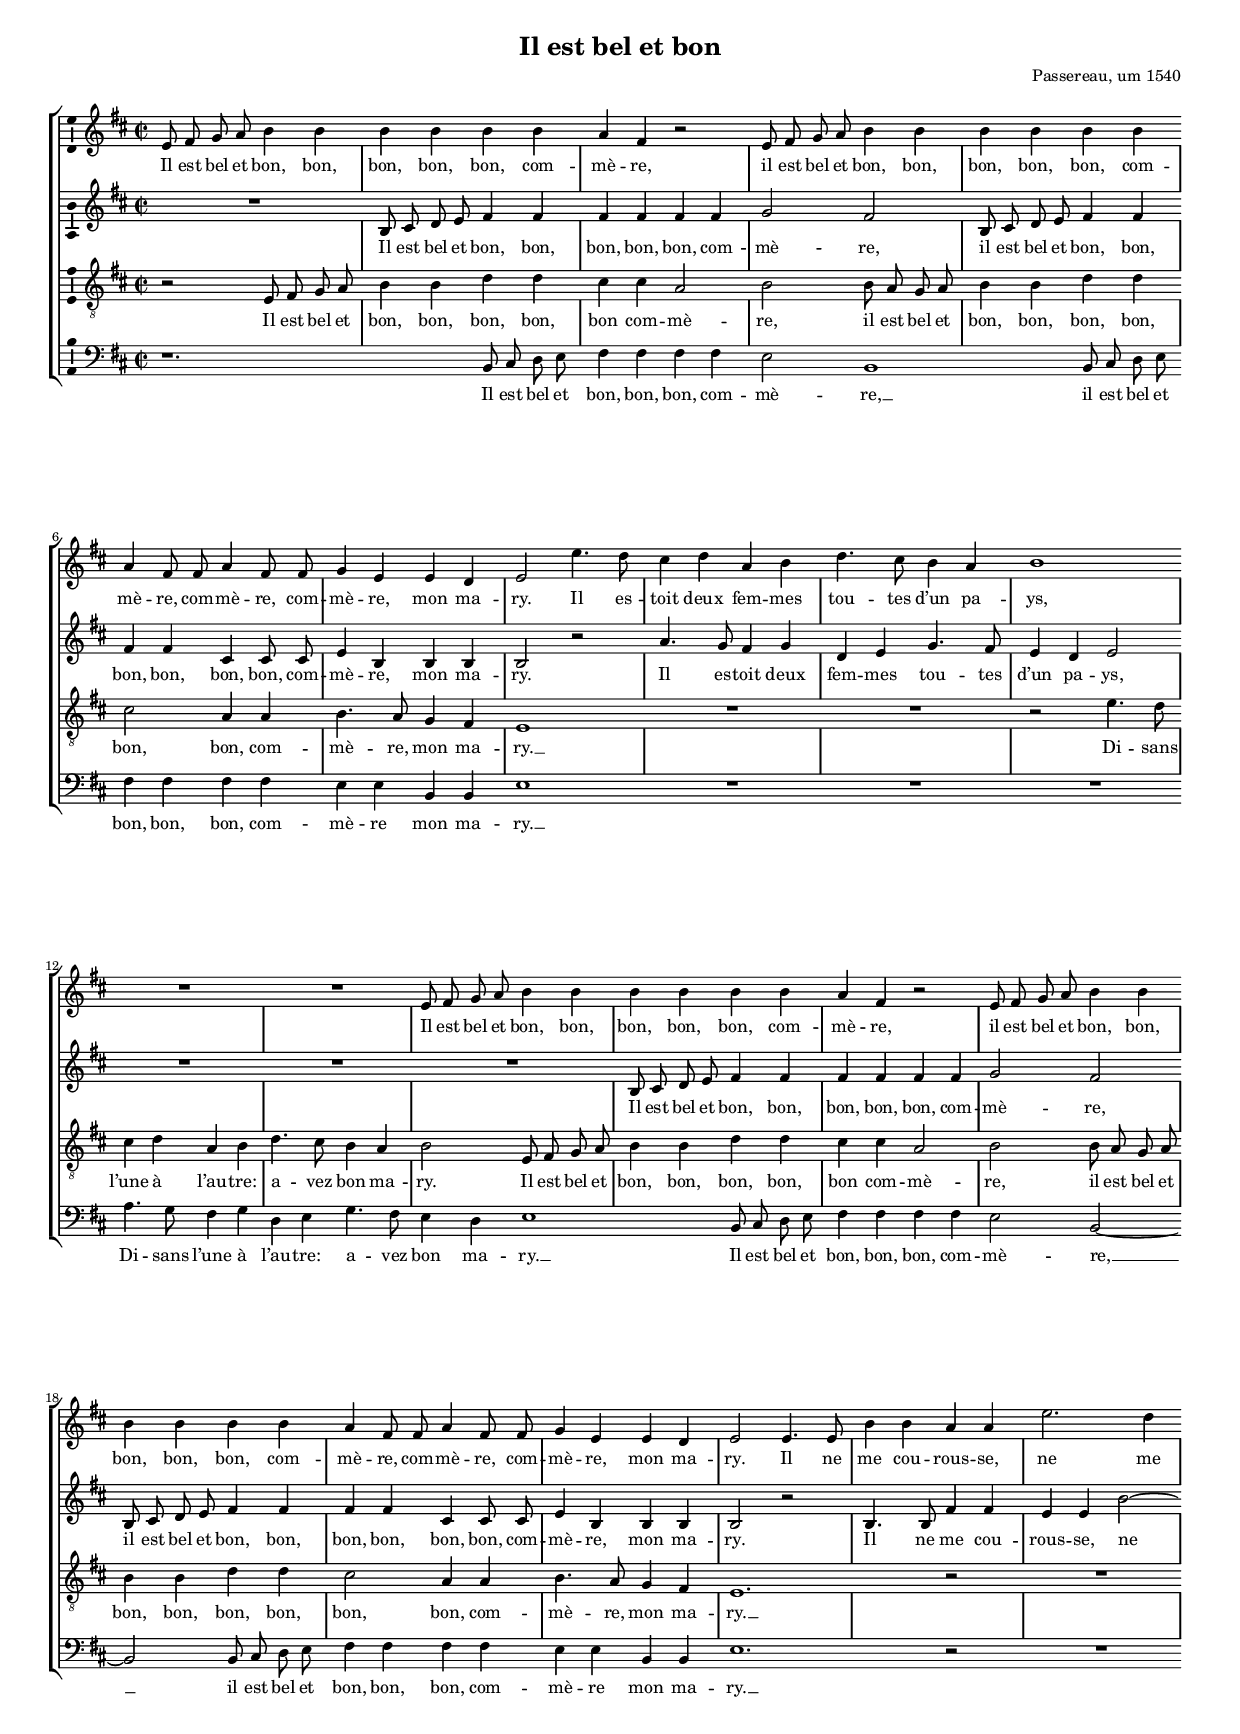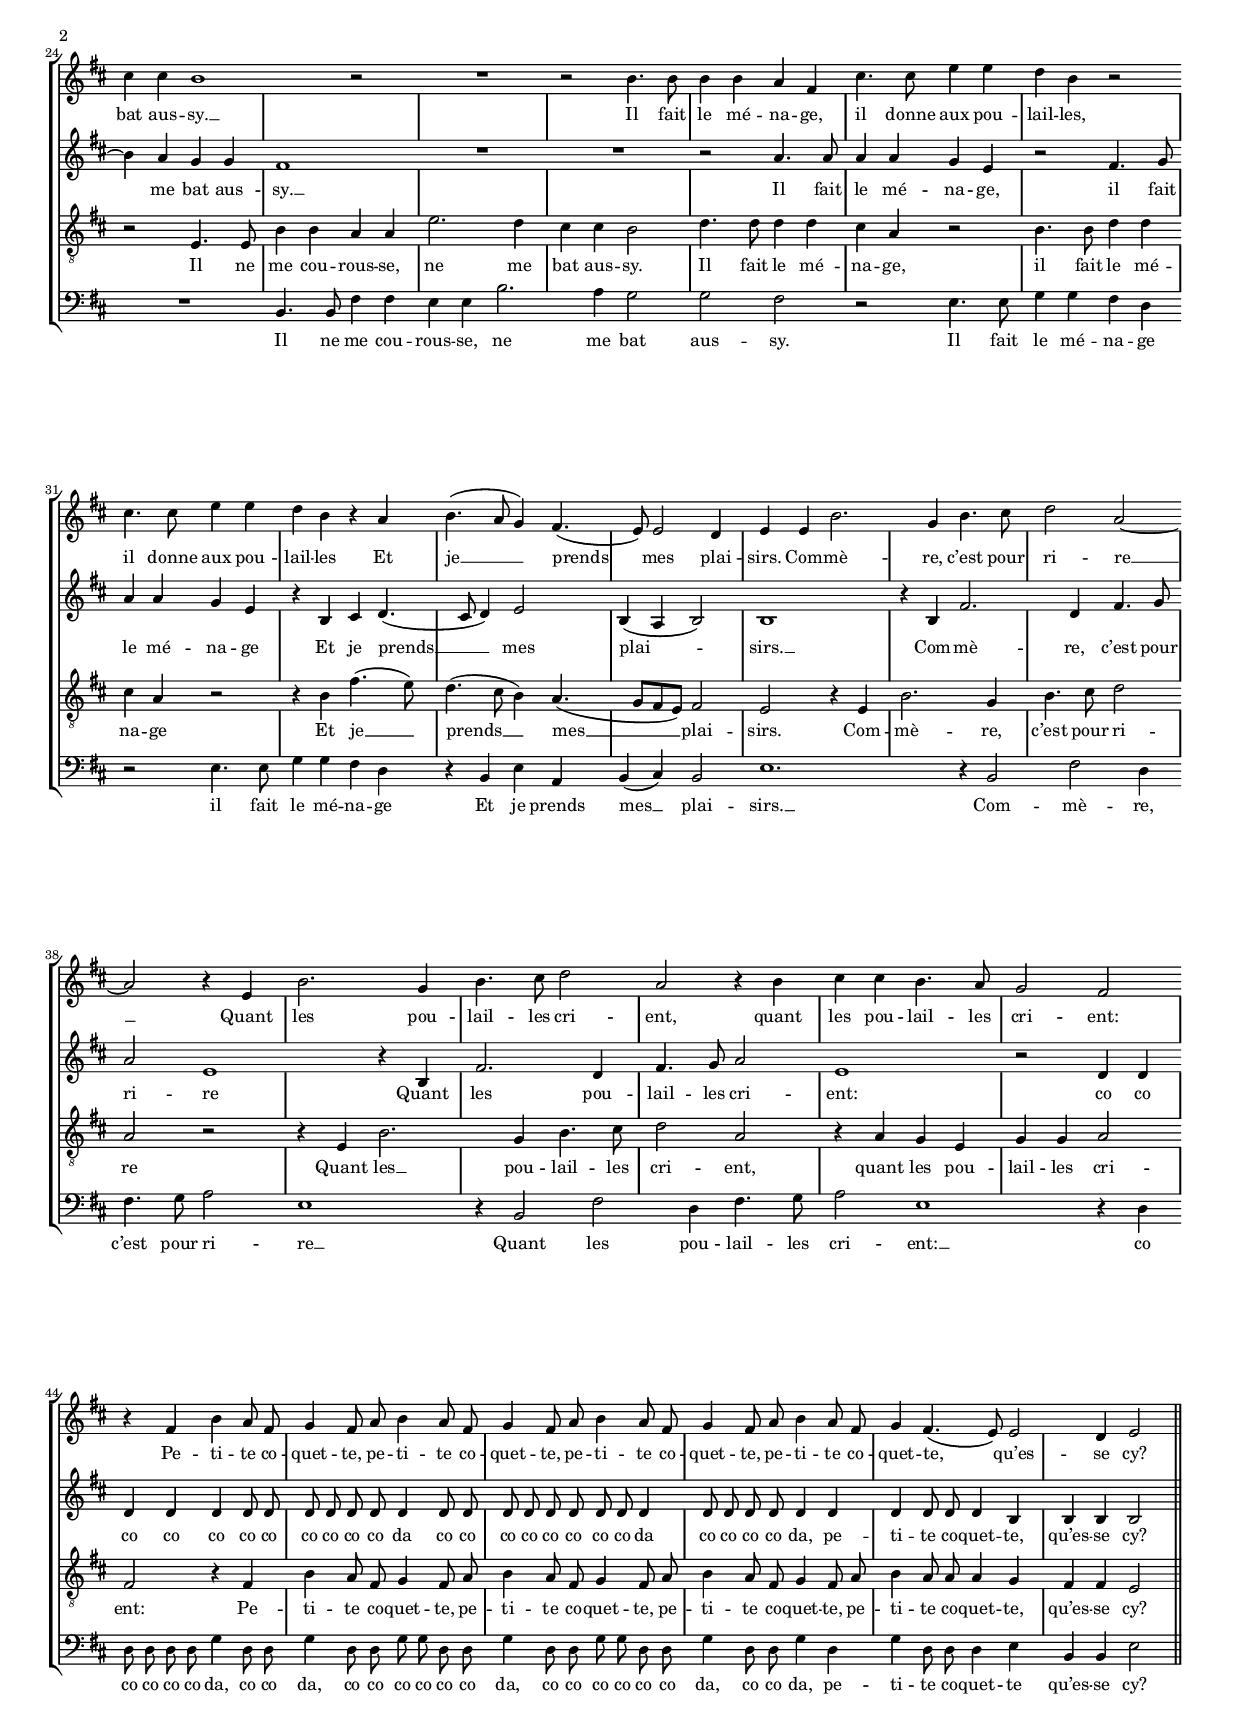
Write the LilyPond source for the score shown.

\version "2.19.82"

\header {
  title = "Il est bel et bon"
  composer = "Passereau, um 1540"
}

#(set-global-staff-size 14)

\layout {
  \context {
    \Voice
    \consists "Ambitus_engraver" % TODO outside staff group bracket
  }
  \context {
    \Score
    %\override NonMusicalPaperColumn.line-break-permission = ##f
    %\override NonMusicalPaperColumn.page-break-permission = ##f
  }
}

\paper {
  ragged-last-bottom = ##f
  ragged-bottom = ##f
  indent = #0
}

mensurstriche = \hide Staff.BarLine

%\transpose e es
\new StaffGroup \with {
  \hide Staff.BarLine
  \autoBeamOff
} <<
  \new Staff = "S" {
    \clef "violin"
    \key b \minor
    \time 2/2
    \relative e' {
      e8 fis g a b4 b |
      b b b b |
      a fis r2 |
      e8 fis g a b4 b |
      b b b b | \break
      a fis8 fis a4 fis8 fis |
      g4 e e d |
      e2 e'4. d8 |
      cis4 d a b |
      d4. cis8 b4 a |
      b1 | \break
      R1 |
      R1 |
      e,8 fis g a b4 b |
      b b b b |
      a fis r2 |
      e8 fis g a b4 b | \break
      b b b b |
      a fis8 fis a4 fis8 fis |
      g4 e e d |
      e2 e4. e8 |
      b'4 b a a |
      e'2. d4 | \pageBreak
      cis cis b1
      r2 |
      R1 |
      r2 b4. b8 |
      b4 b a fis |
      cis'4. cis8 e4 e |
      d b r2 | \break
      cis4. cis8 e4 e |
      d b r a |
      b4.( a8 g4) fis4.(
      e8) e2 d4 |
      e e b'2.
      g4 b4. cis8 |
      d2 a~ | \break
      a r4 e |
      b'2. g4 |
      b4. cis8 d2 |
      a r4 b |
      cis cis b4. a8 |
      g2 fis | \break
      r4 fis b a8 fis |
      g4 fis8 a b4 a8 fis |
      g4 fis8 a b4 a8 fis |
      g4 fis8 a b4 a8 fis |
      g4 fis4.( e8) e2
      d4 e2 | \undo \hide StaffGroup.BarLine \bar "||"
    }
  } \addlyrics {
    Il est bel et bon, bon,
    bon, bon, bon, com --
    mè -- re,
    il est bel et bon, bon,
    bon, bon, bon, com --
    mè -- re, com -- mè -- re, com --
    mè -- re, mon ma --
    ry. Il es --
    toit deux fem -- mes
    tou -- tes d’un pa --
    ys,
    Il est bel et bon, bon,
    bon, bon, bon, com --
    mè -- re,
    il est bel et bon, bon,
    bon, bon, bon, com --
    mè -- re, com -- mè -- re, com --
    mè -- re, mon ma --
    ry. Il ne
    me cou -- rous -- se,
    ne me
    bat aus -- sy. __
    Il fait
    le mé -- na -- ge,
    il donne aux pou --
    lail -- les,
    il donne aux pou --
    lail -- les Et
    je __ prends
    mes plai --
    sirs. Com -- mè --
    re, c’est pour
    ri -- re __
    Quant
    les pou --
    lail -- les cri --
    ent, quant
    les pou -- lail -- les
    cri -- ent:
    Pe -- ti -- te co --
    quet -- te, pe -- ti -- te co --
    quet -- te, pe -- ti -- te co --
    quet -- te, pe -- ti -- te co --
    quet -- te, qu’es --
    se cy?
  }
  \new Staff = "A" {
    \clef "violin"
    \key b \minor
    \time 2/2
    \relative b {
      R1 |
      b8 cis d e fis4 fis |
      fis fis fis fis |
      g2 fis |
      b,8 cis d e fis4 fis |
      fis fis cis cis8 cis |
      e4 b b b |
      b2 r2 |
      a'4. g8 fis4 g |
      d e g4. fis8 |
      e4 d e2 |
      R1 |
      R1 |
      R1 |
      b8 cis d e fis4 fis |
      fis fis fis fis |
      g2 fis |
      b,8 cis d e fis4 fis |
      fis fis cis cis8 cis |
      e4 b b b |
      b2 r2 |
      b4. b8 fis'4 fis |
      e e b'2~ |
      b4 a g g |
      fis1 |
      R1 |
      R1 |
      r2 a4. a8 |
      a4 a g e |
      r2 fis4. g8 |
      a4 a g e |
      r b cis d4.(
      cis8 d4) e2 |
      b4( a b2) |
      b1 |
      r4 b fis'2.
      d4 fis4. g8 |
      a2 e1
      r4 b |
      fis'2. d4 |
      fis4. g8 a2 |
      e1 |
      r2 d4 d |
      d d d d8 d |
      d d d d d4 d8 d |
      d d d d d d d4 |
      d8 d d d d4 d |
      d d8 d d4 b |
      b b b2 |
    }
  } \addlyrics {
    Il est bel et bon, bon,
    bon, bon, bon, com --
    mè -- re,
    il est bel et bon, bon,
    bon, bon, bon, bon, com --
    mè -- re, mon ma --
    ry.
    Il es -- toit deux
    fem -- mes tou -- tes
    d’un pa -- ys,
    Il est bel et bon, bon,
    bon, bon, bon, com --
    mè -- re,
    il est bel et bon, bon,
    bon, bon, bon, bon, com --
    mè -- re, mon ma --
    ry.
    Il ne
    me cou -- rous -- se,
    ne me
    bat aus -- sy. __
    Il fait
    le mé -- na -- ge,
    il fait
    le mé -- na -- ge
    Et je prends __
    mes
    plai --
    sirs. __
    Com -- mè --
    re, c’est pour
    ri -- re
    Quant
    les pou --
    lail -- les cri --
    ent:
    co co
    co co co co co
    co co co co da co co
    co co co co co co da
    co co co co da, pe --
    ti -- te co -- quet -- te,
    qu’es -- se cy?
  }
  \new Staff = "T" {
    \clef "violin_8"
    \key b \minor
    \time 2/2
    \relative e {
      r2 e8 fis g a |
      b4 b d d |
      cis cis a2 |
      b2 b8 a g a |
      b4 b d d |
      cis2 a4 a |
      b4. a8 g4 fis |
      e1 |
      R1 |
      R1 |
      r2 e'4. d8 |
      cis4 d a b |
      d4. cis8 b4 a |
      b2 e,8 fis g a |
      b4 b d d |
      cis cis a2 |
      b2 b8 a g a |
      b4 b d d |
      cis2 a4 a |
      b4. a8 g4 fis |
      e1.
      r2 |
      R1 |
      r2 e4. e8 |
      b'4 b a a |
      e'2. d4 |
      cis cis b2 |
      d4. d8 d4 d |
      cis a r2 |
      b4. b8 d4 d |
      cis a r2 |
      r4 b fis'4.( e8) |
      d4.( cis8 b4) a4.(
      g8[ fis e]) fis2 |
      e r4 e |
      b'2. g4 |
      b4. cis8 d2 |
      a r |
      r4 e b'2.
      g4 b4. cis8 |
      d2 a |
      r4 a g e |
      g g a2 |
      fis r4 fis |
      b a8 fis g4 fis8 a |
      b4 a8 fis g4 fis8 a |
      b4 a8 fis g4 fis8 a |
      b4 a8 a a4 g |
      fis fis e2 |
    }
  } \addlyrics {
    Il est bel et
    bon, bon, bon, bon,
    bon com -- mè --
    re, il est bel et
    bon, bon, bon, bon,
    bon, bon, com --
    mè -- re, mon ma --
    ry. __
    Di -- sans
    l’une à l’au -- tre:
    a -- vez bon ma --
    ry.
    Il est bel et
    bon, bon, bon, bon,
    bon com -- mè --
    re, il est bel et
    bon, bon, bon, bon,
    bon, bon, com --
    mè -- re, mon ma --
    ry. __
    Il ne
    me cou -- rous -- se,
    ne me
    bat aus -- sy.
    Il fait le mé --
    na -- ge,
    il fait le mé --
    na -- ge
    Et je __
    prends __ mes __
    plai --
    sirs. Com --
    mè -- re,
    c’est pour ri --
    re
    Quant les __
    pou -- lail -- les
    cri -- ent,
    quant les pou --
    lail -- les cri --
    ent: Pe --
    ti -- te co -- quet -- te, pe --
    ti -- te co -- quet -- te, pe --
    ti -- te co -- quet -- te, pe --
    ti -- te co -- quet -- te,
    qu’es -- se cy?
  }
  \new Staff = "B" {
    \clef "bass"
    \key b \minor
    \time 2/2
    \relative b, {
      r1. % TODO should be R, centered, but that doesn’t support dotted?
      b8 cis d e |
      fis4 fis fis fis |
      e2 b1
      b8 cis d e |
      fis4 fis fis fis |
      e e b b |
      e1 |
      R1 |
      R1 |
      R1 |
      a4. g8 fis4 g |
      d e g4. fis8 |
      e4 d e1
      b8 cis d e |
      fis4 fis fis fis |
      e2 b2~ |
      b2 b8 cis d e |
      fis4 fis fis fis |
      e e b b |
      e1.
      r2 |
      R1 |
      R1 |
      b4. b8 fis'4 fis |
      e e b'2.
      a4 g2 |
      g fis |
      r2 e4. e8 |
      g4 g fis d |
      r2 e4. e8 |
      g4 g fis d |
      r b e a, |
      b( cis) b2 |
      e1.
      r4 b2
      fis' d4 |
      fis4. g8 a2 |
      e1 |
      r4 b2 fis'
      d4 fis4. g8 |
      a2 e1
      r4 d |
      d8 d d d g4 d8 d |
      g4 d8 d g g d d |
      g4 d8 d g g d d |
      g4 d8 d g4 d |
      g d8 d d4 e |
      b b e2 |
    }
  } \addlyrics {
    Il est bel et
    bon, bon, bon, com --
    mè -- re, __ % TODO this and other extenders should be longer
    il est bel et
    bon, bon, bon, com --
    mè -- re mon ma --
    ry. __
    Di -- sans l’une à
    l’au -- tre: a -- vez
    bon ma -- ry. __
    Il est bel et
    bon, bon, bon, com --
    mè -- re, __
    il est bel et
    bon, bon, bon, com --
    mè -- re mon ma --
    ry. __
    Il ne
    me cou -- rous -- se,
    ne me
    bat aus -- sy.
    Il fait
    le mé -- na -- ge
    il fait
    le mé -- na -- ge
    Et je prends
    mes __ plai --
    sirs. __
    Com --
    mè -- re,
    c’est pour ri --
    re __
    Quant les
    pou -- lail -- les
    cri -- ent: __
    co
    co co co co da, co co
    da, co co co co co co
    da, co co co co co co
    da, co co da, pe --
    ti -- te co -- quet -- te
    qu’es -- se cy?
  }
>>
